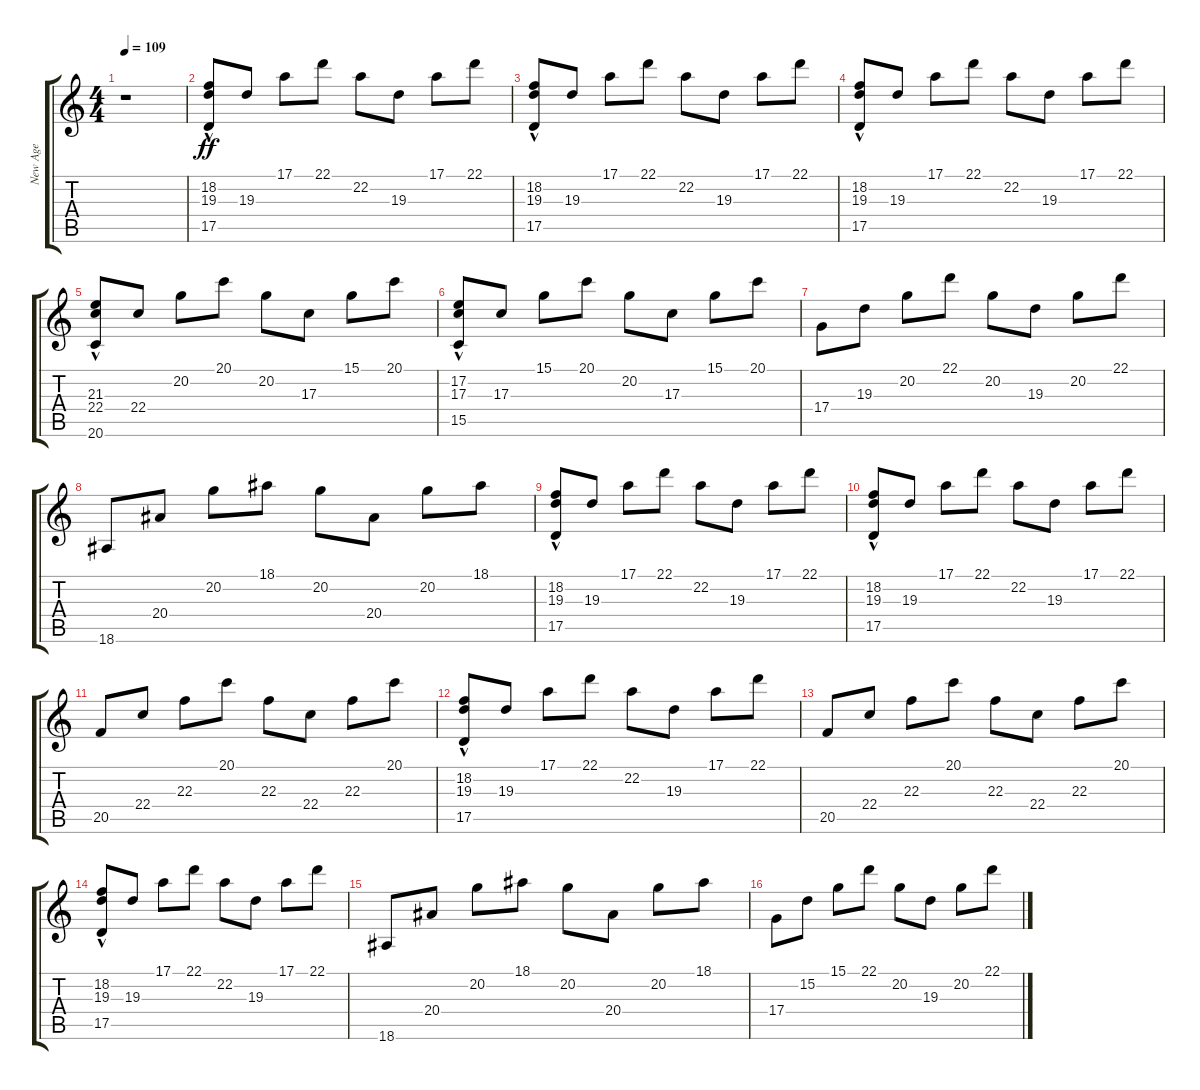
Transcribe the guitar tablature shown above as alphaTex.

\track ("New Age" "New Age") {instrument pad1newage}
\staff {score tabs}
\tuning (E4 B3 G3 D3 A2 E2) {hide}
\ts (4 4)
\tempo 109
\clef g2
\ks c
r.1{dy p} |
(18.2{hac} 19.3 17.5).8{dy ff volume 4 instrument pad1newage} 19.3.8{volume 6} 17.1.8{volume 8} 22.1.8{volume 10} 22.2.8 19.3.8 17.1.8 22.1.8 |
(18.2{hac} 19.3 17.5).8 19.3.8 17.1.8 22.1.8 22.2.8 19.3.8 17.1.8 22.1.8 |
(18.2{hac} 19.3 17.5).8 19.3.8 17.1.8 22.1.8 22.2.8 19.3.8 17.1.8 22.1.8 |
(21.3{hac} 22.4 20.6).8 22.4.8 20.2.8 20.1.8 20.2.8 17.3.8 15.1.8 20.1.8 |
(17.2{hac} 17.3 15.5).8 17.3.8 15.1.8 20.1.8 20.2.8 17.3.8 15.1.8 20.1.8 |
17.4.8 19.3.8 20.2.8 22.1.8 20.2.8 19.3.8 20.2.8 22.1.8 |
18.6.8 20.4.8 20.2.8 18.1.8 20.2.8 20.4.8 20.2.8 18.1.8 |
(18.2{hac} 19.3 17.5).8 19.3.8 17.1.8 22.1.8 22.2.8 19.3.8 17.1.8 22.1.8 |
(18.2{hac} 19.3 17.5).8 19.3.8 17.1.8 22.1.8 22.2.8 19.3.8 17.1.8 22.1.8 |
20.5.8 22.4.8 22.3.8 20.1.8 22.3.8 22.4.8 22.3.8 20.1.8 |
(18.2{hac} 19.3 17.5).8 19.3.8 17.1.8 22.1.8 22.2.8 19.3.8 17.1.8 22.1.8 |
20.5.8 22.4.8 22.3.8 20.1.8 22.3.8 22.4.8 22.3.8 20.1.8 |
(18.2{hac} 19.3 17.5).8 19.3.8 17.1.8 22.1.8 22.2.8 19.3.8 17.1.8 22.1.8 |
18.6.8 20.4.8 20.2.8 18.1.8 20.2.8 20.4.8 20.2.8 18.1.8 |
17.4.8 15.2.8 15.1.8 22.1.8 20.2.8 19.3.8 20.2.8 22.1.8
